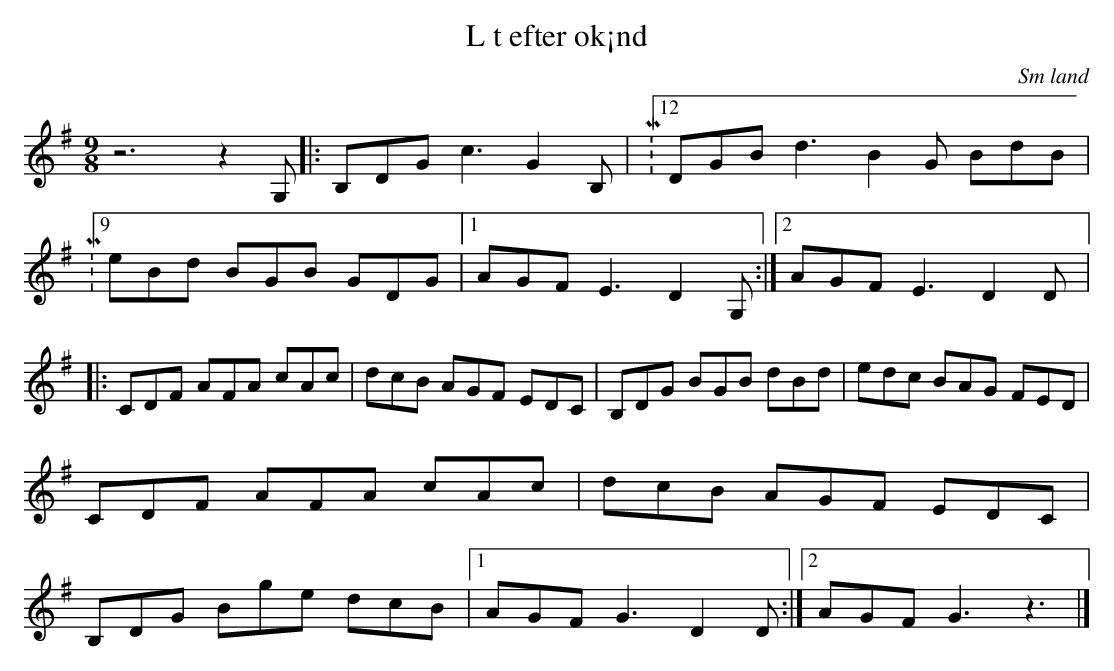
X:1
T:L t efter ok¡nd
O:Sm land
M:9/8
L:1/8
K:G
 z6 z2 G, |: B,DG c3 G2 B, |M:12/8 DGB d3 B2 G BdB |M:9/8 eBd BGB  GDG |1 AGF E3 D2 G, :|2 AGF E3 D2 D |: CDF AFA cAc | dcB AGF EDC | B,DG BGB dBd | edc BAG FED | CDF AFA cAc | dcB AGF EDC | B,DG Bge dcB |1 AGF G3 D2 D :|2 AGF G3 z3 |]
